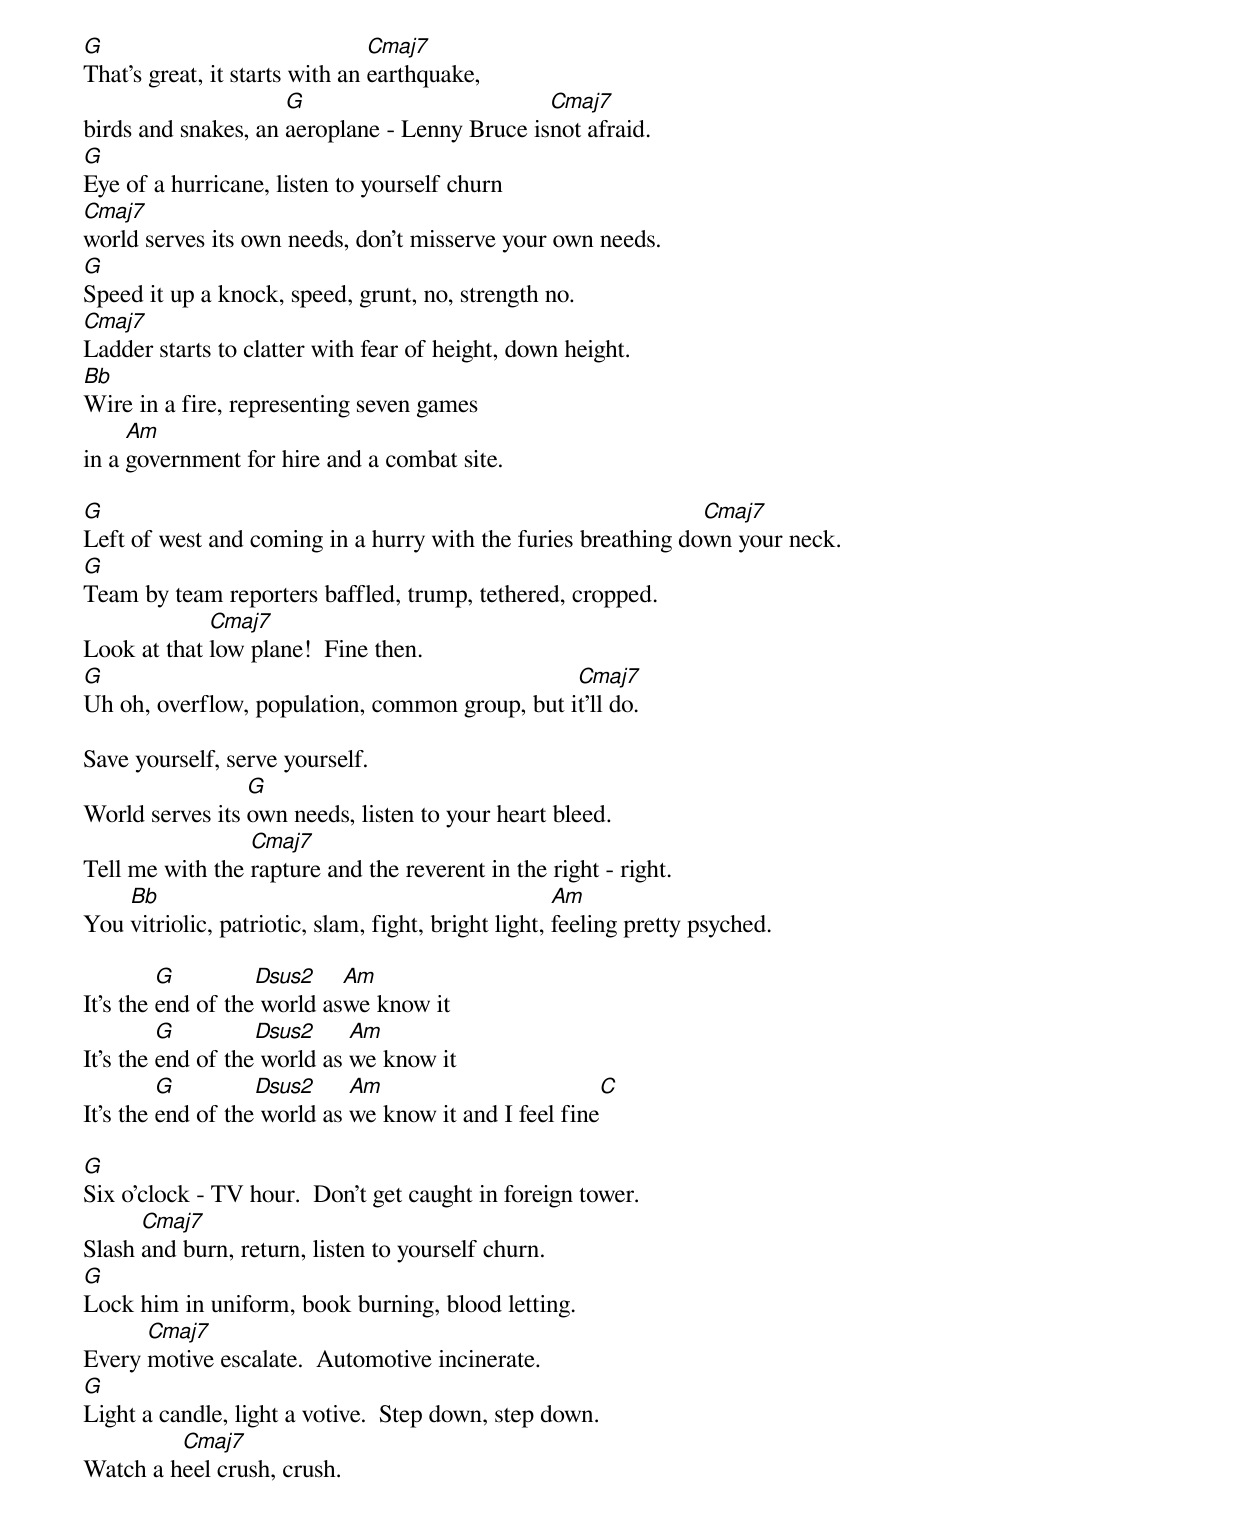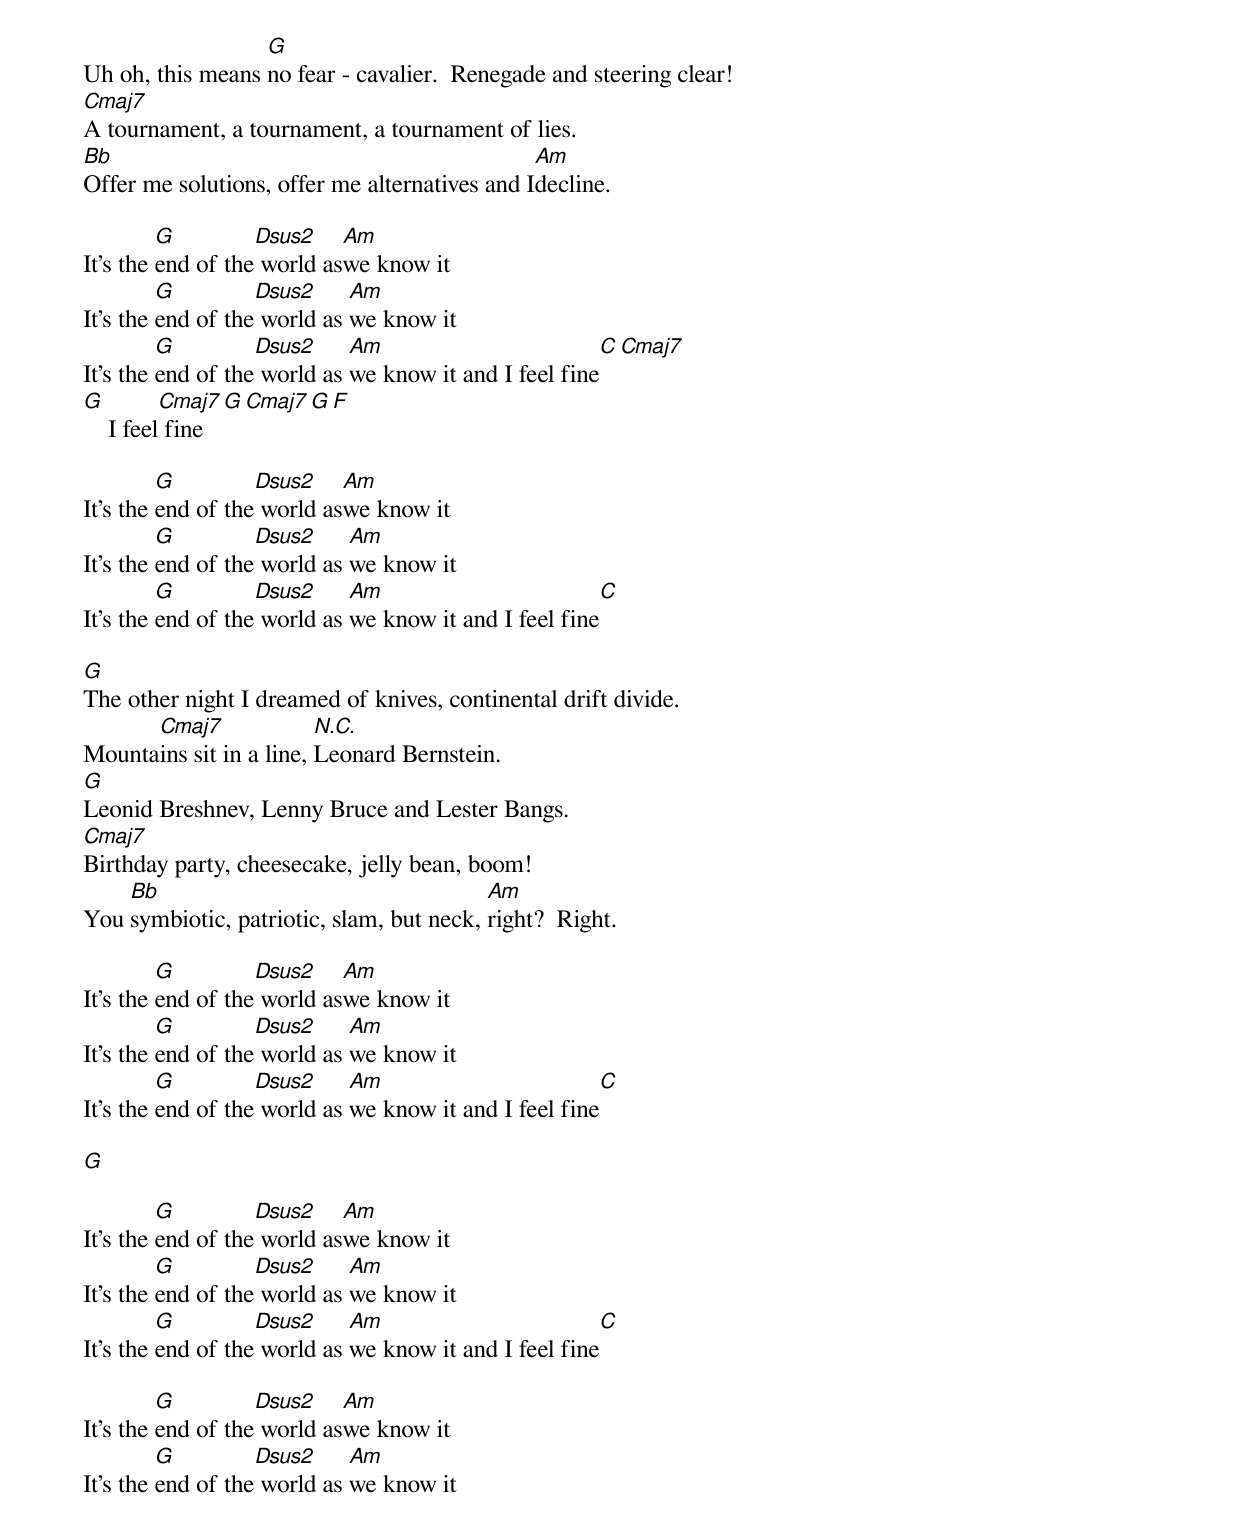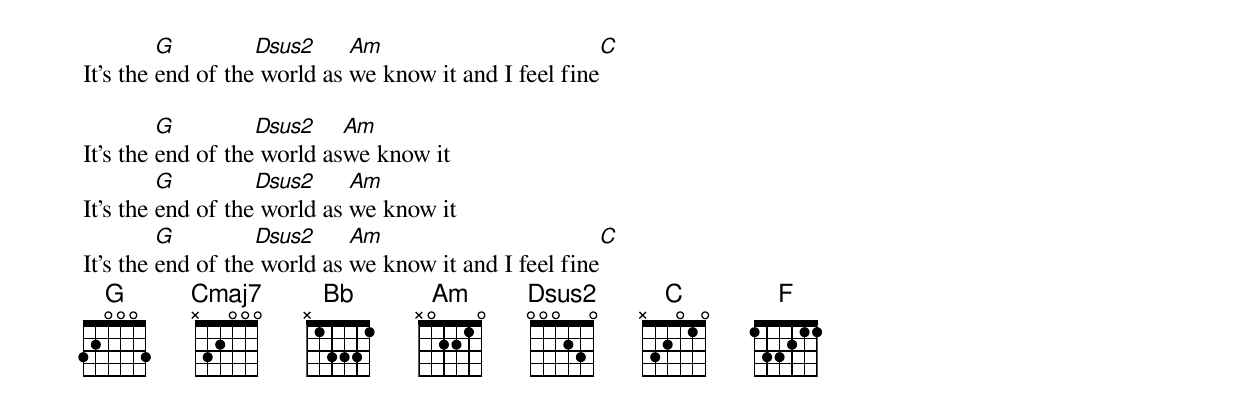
[G]That's great, it starts with an [Cmaj7]earthquake,
birds and snakes, an [G]aeroplane - Lenny Bruce is[Cmaj7]not afraid.
[G]Eye of a hurricane, listen to yourself churn
[Cmaj7]world serves its own needs, don't misserve your own needs.
[G]Speed it up a knock, speed, grunt, no, strength no.
[Cmaj7]Ladder starts to clatter with fear of height, down height.
[Bb]Wire in a fire, representing seven games
in a [Am]government for hire and a combat site.

[G]Left of west and coming in a hurry with the furies breathing do[Cmaj7]wn your neck.
[G]Team by team reporters baffled, trump, tethered, cropped.
Look at that [Cmaj7]low plane!  Fine then.
[G]Uh oh, overflow, population, common group, but i[Cmaj7]t'll do.

Save yourself, serve yourself.
World serves its [G]own needs, listen to your heart bleed.
Tell me with the [Cmaj7]rapture and the reverent in the right - right.
You [Bb]vitriolic, patriotic, slam, fight, bright light, [Am]feeling pretty psyched.

It's the [G]end of the[Dsus2] world as[Am]we know it
It's the [G]end of the[Dsus2] world as [Am]we know it
It's the [G]end of the[Dsus2] world as [Am]we know it and I feel fine[C]

[G]Six o'clock - TV hour.  Don't get caught in foreign tower.
Slash [Cmaj7]and burn, return, listen to yourself churn.
[G]Lock him in uniform, book burning, blood letting.
Every [Cmaj7]motive escalate.  Automotive incinerate.
[G]Light a candle, light a votive.  Step down, step down.
Watch a h[Cmaj7]eel crush, crush.
Uh oh, this means [G]no fear - cavalier.  Renegade and steering clear!
[Cmaj7]A tournament, a tournament, a tournament of lies.
[Bb]Offer me solutions, offer me alternatives and I[Am]decline.

It's the [G]end of the[Dsus2] world as[Am]we know it
It's the [G]end of the[Dsus2] world as [Am]we know it
It's the [G]end of the[Dsus2] world as [Am]we know it and I feel fine[C][Cmaj7]
[G]    I feel[Cmaj7] fine[G][Cmaj7][G][F]

It's the [G]end of the[Dsus2] world as[Am]we know it
It's the [G]end of the[Dsus2] world as [Am]we know it
It's the [G]end of the[Dsus2] world as [Am]we know it and I feel fine[C]

[G]The other night I dreamed of knives, continental drift divide.
Mounta[Cmaj7]ins sit in a line, [N.C.]Leonard Bernstein.
[G]Leonid Breshnev, Lenny Bruce and Lester Bangs.
[Cmaj7]Birthday party, cheesecake, jelly bean, boom!
You [Bb]symbiotic, patriotic, slam, but neck, [Am]right?  Right.

It's the [G]end of the[Dsus2] world as[Am]we know it
It's the [G]end of the[Dsus2] world as [Am]we know it
It's the [G]end of the[Dsus2] world as [Am]we know it and I feel fine[C]

[G]

It's the [G]end of the[Dsus2] world as[Am]we know it
It's the [G]end of the[Dsus2] world as [Am]we know it
It's the [G]end of the[Dsus2] world as [Am]we know it and I feel fine[C]

It's the [G]end of the[Dsus2] world as[Am]we know it
It's the [G]end of the[Dsus2] world as [Am]we know it
It's the [G]end of the[Dsus2] world as [Am]we know it and I feel fine[C]

It's the [G]end of the[Dsus2] world as[Am]we know it
It's the [G]end of the[Dsus2] world as [Am]we know it
It's the [G]end of the[Dsus2] world as [Am]we know it and I feel fine[C]
